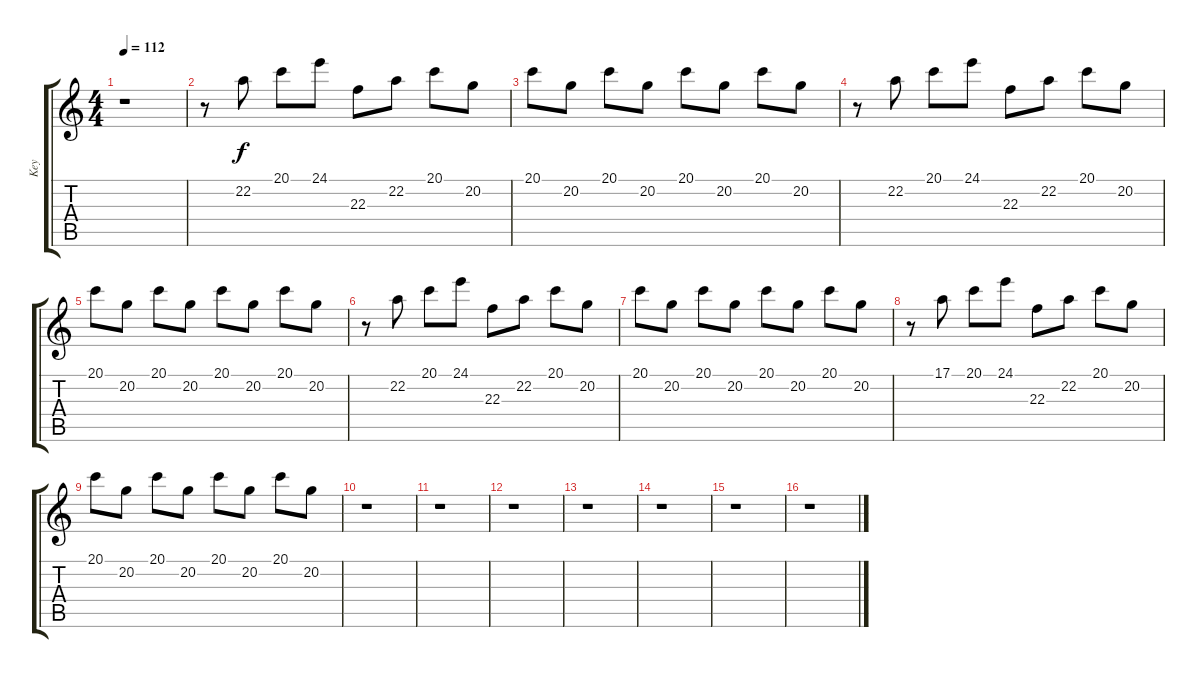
\track ("Key" "Key") {instrument stringensemble1}
\staff {score tabs}
\tuning (E4 B3 G3 D3 A2 E2) {hide}
\ts (4 4)
\tempo 112
\clef g2
\ks c
r.1{dy f instrument stringensemble1} |
r.8 22.2.8 20.1.8 24.1.8 22.3.8 22.2.8 20.1.8 20.2.8 |
20.1.8 20.2.8 20.1.8 20.2.8 20.1.8 20.2.8 20.1.8 20.2.8 |
r.8 22.2.8 20.1.8 24.1.8 22.3.8 22.2.8 20.1.8 20.2.8 |
20.1.8 20.2.8 20.1.8 20.2.8 20.1.8 20.2.8 20.1.8 20.2.8 |
r.8 22.2.8 20.1.8 24.1.8 22.3.8 22.2.8 20.1.8 20.2.8 |
20.1.8 20.2.8 20.1.8 20.2.8 20.1.8 20.2.8 20.1.8 20.2.8 |
r.8 17.1.8 20.1.8 24.1.8 22.3.8 22.2.8 20.1.8 20.2.8 |
20.1.8 20.2.8 20.1.8 20.2.8 20.1.8 20.2.8 20.1.8 20.2.8 |
r.1 |
r.1 |
r.1 |
r.1 |
r.1 |
r.1 |
r.1
